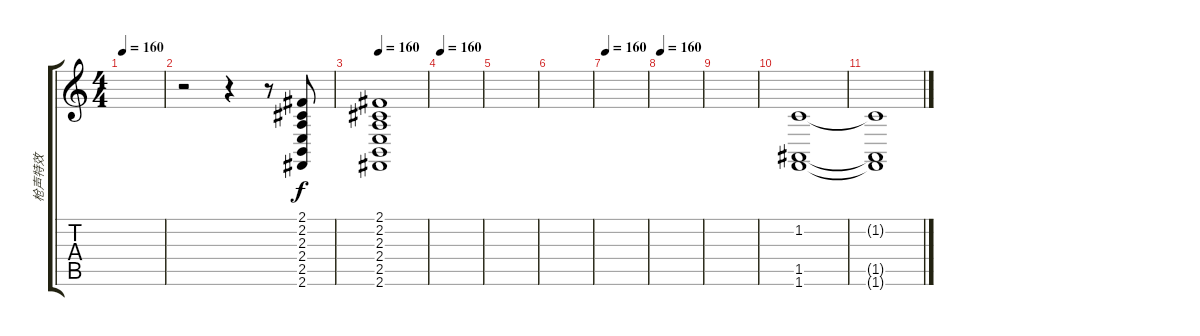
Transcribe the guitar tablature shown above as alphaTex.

\track ("枪声特效" "枪声特效") {instrument gunshot}
\staff {score tabs}
\tuning (E4 B3 G3 D3 A2 E2) {hide}
\ts (4 4)
\tempo 160
\clef g2
\ks c
|
r.2 r.4 r.8 (2.1 2.2 2.3 2.4 2.5 2.6).8 |
\tempo 160
(2.1 2.2 2.3 2.4 2.5 2.6).1 |
\tempo 160
|
|
|
\tempo 160
|
\tempo 160
|
|
(1.2 1.5 1.6).1 |
(1.2{t} 1.5{t} 1.6{t}).1
